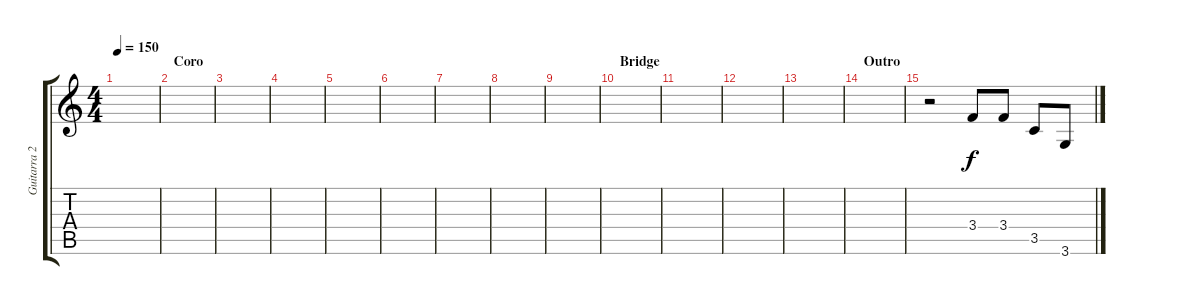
\track ("Guitarra 2" "Guitarra 2") {instrument guitarharmonics}
\staff {score tabs}
\tuning (E4 B3 G3 D3 A2 E2) {hide}
\ts (4 4)
\tempo 150
\clef g2
\ks c
|
\section ("" "Coro")
|
|
|
|
|
|
|
|
\section ("" "Bridge")
|
|
|
|
\section ("" "Outro")
|
r.2 3.4.8 3.4.8 3.5.8 3.6.8
